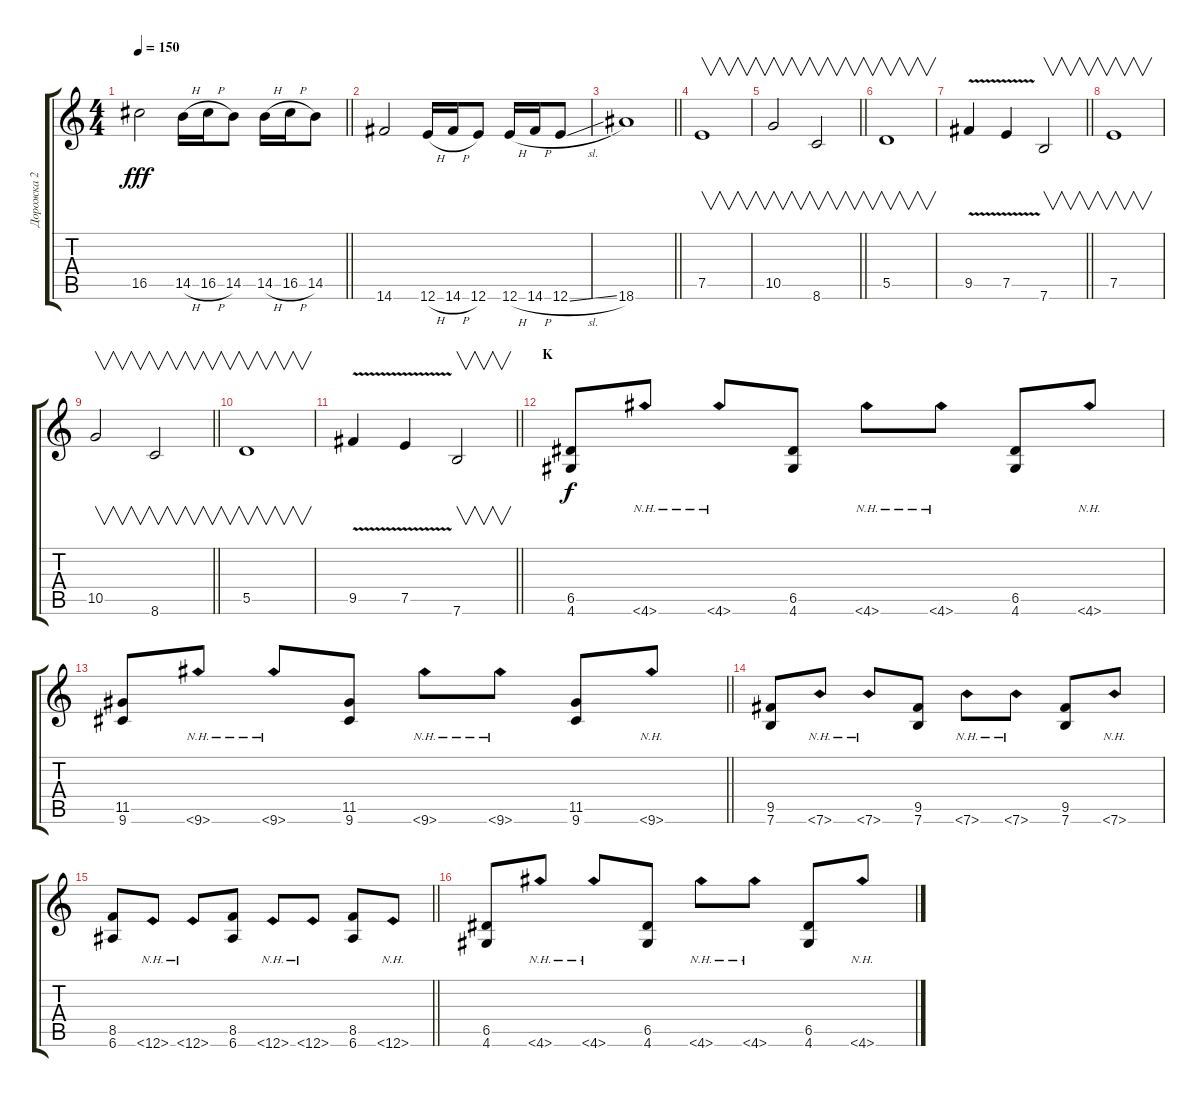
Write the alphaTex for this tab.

\track ("Дорожка 2" "Дорожка 2") {instrument distortionguitar}
\staff {score tabs}
\tuning (E4 B3 G3 D3 A2 E2) {hide}
\ts (4 4)
\tempo 150
\clef g2
\barLineRight lightlight
\ks c
16.5.2{dy fff} 14.5{h}.16 16.5{h}.16 14.5.8 14.5{h}.16 16.5{h}.16 14.5.8 |
14.6.2 12.6{h}.16 14.6{h}.16 12.6.8 12.6{h}.16 14.6{h}.16 12.6{sl}.8 |
\barLineRight lightlight
18.6.1 |
7.5.1{v} |
\barLineRight lightlight
10.5.2{v} 8.6.2{v} |
5.5.1{v} |
\barLineRight lightlight
9.5{v}.4 7.5{v}.4 7.6.2{v} |
7.5.1{v} |
\barLineRight lightlight
10.5.2{v} 8.6.2{v} |
5.5.1{v} |
\barLineRight lightlight
9.5{v}.4 7.5{v}.4 7.6.2{v} |
\section ("" "K")
(6.5 4.6).8{dy f} 4.6{nh}.8 4.6{nh}.8 (6.5 4.6).8 4.6{nh}.8 4.6{nh}.8 (6.5 4.6).8 4.6{nh}.8 |
\barLineRight lightlight
(11.5 9.6).8 9.6{nh}.8 9.6{nh}.8 (11.5 9.6).8 9.6{nh}.8 9.6{nh}.8 (11.5 9.6).8 9.6{nh}.8 |
(9.5 7.6).8 7.6{nh}.8 7.6{nh}.8 (9.5 7.6).8 7.6{nh}.8 7.6{nh}.8 (9.5 7.6).8 7.6{nh}.8 |
\barLineRight lightlight
(8.5 6.6).8 6.6{nh}.8 6.6{nh}.8 (8.5 6.6).8 6.6{nh}.8 6.6{nh}.8 (8.5 6.6).8 6.6{nh}.8 |
(6.5 4.6).8 4.6{nh}.8 4.6{nh}.8 (6.5 4.6).8 4.6{nh}.8 4.6{nh}.8 (6.5 4.6).8 4.6{nh}.8
